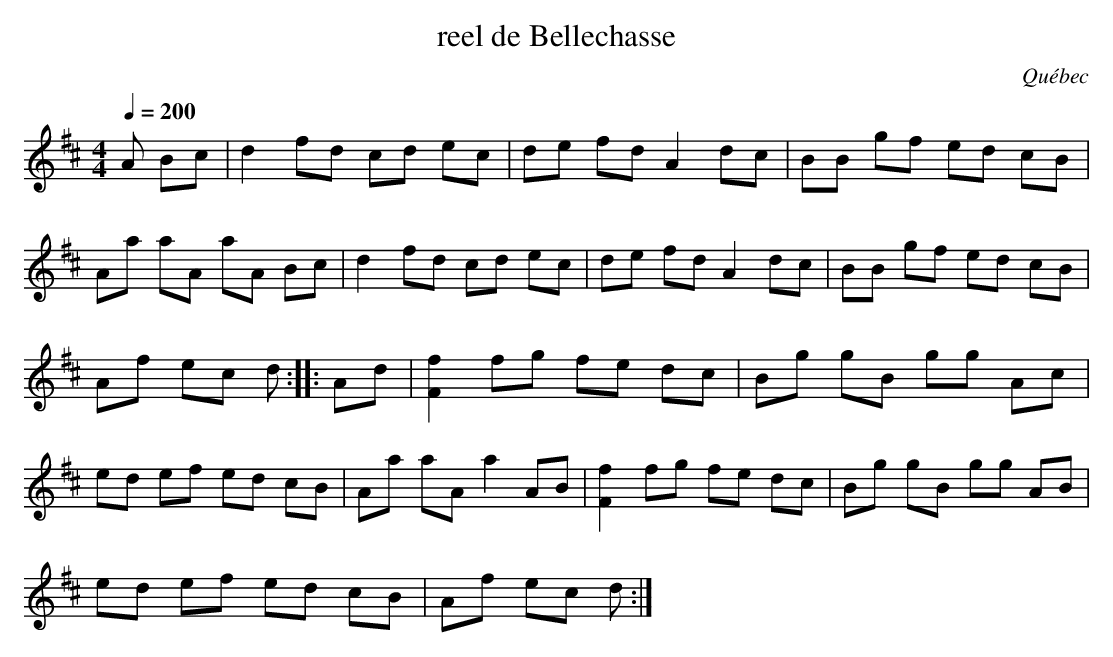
X:1
T:reel de Bellechasse
O:Québec
Q:1/4=200
M:4/4
L:1/8
K:D
A Bc | d2 fd cd ec | de fd A2 dc | BB gf ed cB |
Aa aA aA Bc | d2 fd cd ec | de fd A2 dc | BB gf ed cB |
Af ec d :: Ad | [f2F2] fg fe dc | Bg gB gg Ac |
ed ef ed cB | Aa aA a2 AB | [f2F2] fg fe dc | Bg gB gg AB |
ed ef ed cB | Af ec d :|
